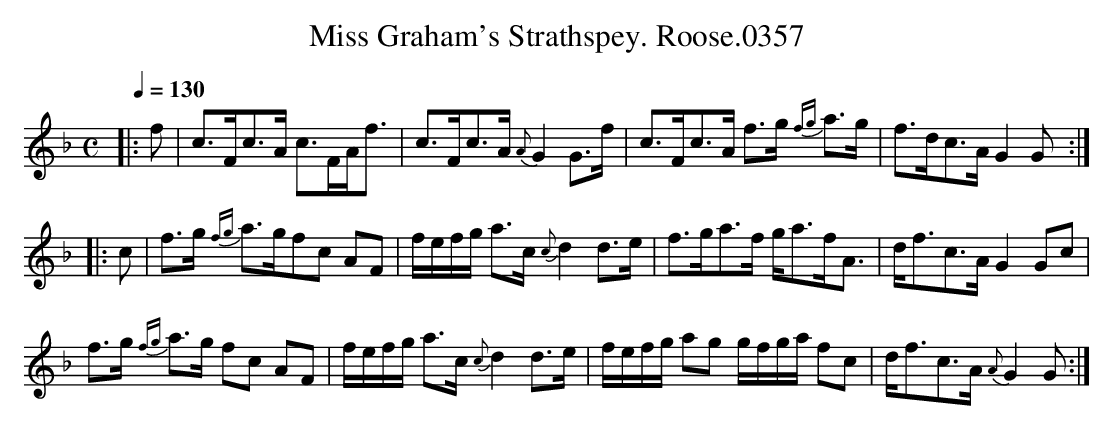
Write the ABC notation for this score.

X:1
T:Miss Graham's Strathspey. Roose.0357
M:C
L:1/8
Q:1/4=130
K:F
|:f|c>Fc>A  c>FA<f|c>Fc>A {A}G2 G>f|c>Fc>A f>g {fg}a>g|f>dc>A G2G:|
|:c|f>g {fg}a>gfc AF|f/e/f/g/ a>c {c}d2 d>e|f>ga>f g<af<A|d<fc>A G2 Gc|
f>g {fg}a>g fc AF|f/e/f/g/ a>c {c}d2 d>e|f/e/f/g/  ag g/f/g/a/ fc|d<fc>A {A}G2 G:|
